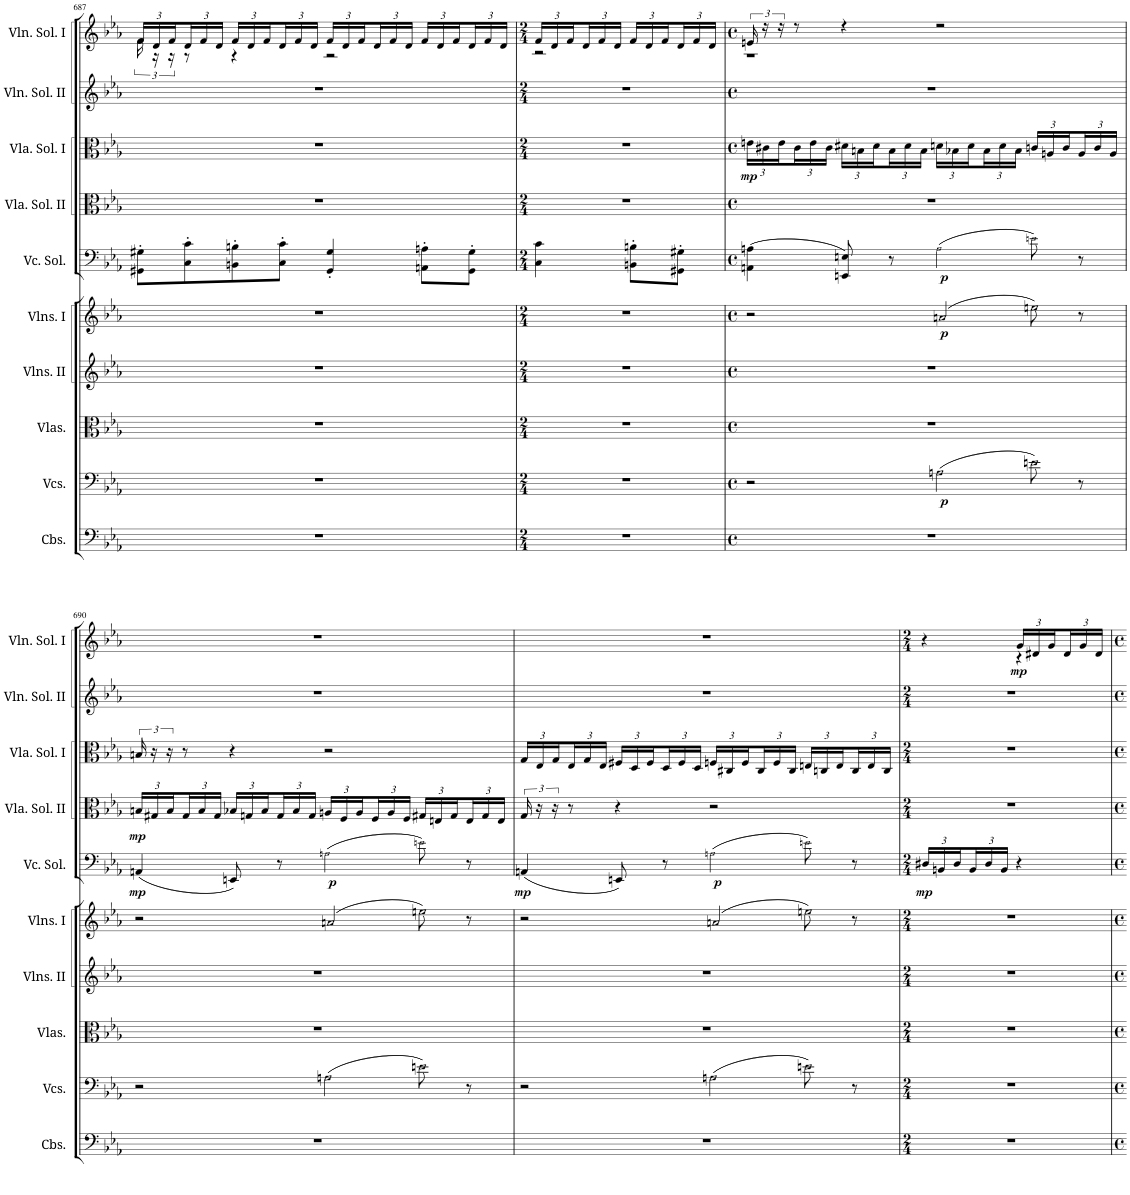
**kern	**kern	**dynam	**kern	**kern	**kern	**dynam	**kern	**dynam	**kern	**dynam	**kern	**dynam	**kern	**kern	**dynam
*part10	*part9	*part9	*part8	*part7	*part6	*part6	*part5	*part5	*part4	*part4	*part3	*part3	*part2	*part1	*part1
*staff10	*staff9	*staff9	*staff8	*staff7	*staff6	*staff6	*staff5	*staff5	*staff4	*staff4	*staff3	*staff3	*staff2	*staff1	*staff1
*I"Contrabasses	*I"Violoncellos	*	*I"Violas	*I"Violins II	*I"Violins I	*	*I"Violoncello Solo	*	*I"Viola Solo II	*	*I"Viola Solo I	*	*I"Violin Solo II	*I"Violin Solo I	*
*I'Cbs.	*I'Vcs.	*	*I'Vlas.	*I'Vlns. II	*I'Vlns. I	*	*I'Vc. Sol.	*	*I'Vla. Sol. II	*	*I'Vla. Sol. I	*	*I'Vln. Sol. II	*I'Vln. Sol. I	*
!!LO:PB:g=z
*clefF4	*clefF4	*	*clefC3	*clefG2	*clefG2	*	*clefF4	*	*clefC3	*	*clefC3	*	*clefG2	*clefG2	*
*Trd7c12	*	*	*	*	*	*	*	*	*	*	*	*	*	*	*
*k[b-e-a-]	*k[b-e-a-]	*	*k[b-e-a-]	*k[b-e-a-]	*k[b-e-a-]	*	*k[b-e-a-]	*	*k[b-e-a-]	*	*k[b-e-a-]	*	*k[b-e-a-]	*k[b-e-a-]	*
*M4/4	*M4/4	*	*M4/4	*M4/4	*M4/4	*	*M4/4	*	*M4/4	*	*M4/4	*	*M4/4	*M4/4	*
*met(c)	*met(c)	*	*met(c)	*met(c)	*met(c)	*	*met(c)	*	*met(c)	*	*met(c)	*	*met(c)	*met(c)	*
=687	=687	=687	=687	=687	=687	=687	=687	=687	=687	=687	=687	=687	=687	=687	=687
*	*	*	*	*	*	*	*	*	*	*	*	*	*	*^	*
*	*	*	*	*	*	*	*	*	*	*	*	*	*	*Xbrackettup	*brackettup	*
1r	1r	.	1r	1r	1r	.	8GG#X\' 8G#X\'L	.	1r	.	1r	.	1r	24f/LL	24f\	.
.	.	.	.	.	.	.	.	.	.	.	.	.	.	24d/	24r	.
.	.	.	.	.	.	.	.	.	.	.	.	.	.	24f/	24r	.
*	*	*	*	*	*	*	*	*	*	*	*	*	*	*Xbrackettup	*	*
.	.	.	.	.	.	.	8C\' 8c\'	.	.	.	.	.	.	24d/	8r	.
.	.	.	.	.	.	.	.	.	.	.	.	.	.	24f/	.	.
.	.	.	.	.	.	.	.	.	.	.	.	.	.	24d/JJ	.	.
.	.	.	.	.	.	.	8BBn\' 8Bn\'	.	.	.	.	.	.	24f/LL	4r	.
.	.	.	.	.	.	.	.	.	.	.	.	.	.	24d/	.	.
.	.	.	.	.	.	.	.	.	.	.	.	.	.	24f/	.	.
.	.	.	.	.	.	.	8C\' 8c\'J	.	.	.	.	.	.	24d/	.	.
.	.	.	.	.	.	.	.	.	.	.	.	.	.	24f/	.	.
.	.	.	.	.	.	.	.	.	.	.	.	.	.	24d/JJ	.	.
.	.	.	.	.	.	.	4GG#/' 4G#/'	.	.	.	.	.	.	24f/LL	2r	.
.	.	.	.	.	.	.	.	.	.	.	.	.	.	24d/	.	.
.	.	.	.	.	.	.	.	.	.	.	.	.	.	24f/	.	.
.	.	.	.	.	.	.	.	.	.	.	.	.	.	24d/	.	.
.	.	.	.	.	.	.	.	.	.	.	.	.	.	24f/	.	.
.	.	.	.	.	.	.	.	.	.	.	.	.	.	24d/JJ	.	.
.	.	.	.	.	.	.	8AAn\' 8An\'L	.	.	.	.	.	.	24f/LL	.	.
.	.	.	.	.	.	.	.	.	.	.	.	.	.	24d/	.	.
.	.	.	.	.	.	.	.	.	.	.	.	.	.	24f/	.	.
.	.	.	.	.	.	.	8GG#\' 8G#\'J	.	.	.	.	.	.	24d/	.	.
.	.	.	.	.	.	.	.	.	.	.	.	.	.	24f/	.	.
.	.	.	.	.	.	.	.	.	.	.	.	.	.	24d/JJ	.	.
=688	=688	=688	=688	=688	=688	=688	=688	=688	=688	=688	=688	=688	=688	=688	=688	=688
*M2/4	*M2/4	*	*M2/4	*M2/4	*M2/4	*	*M2/4	*	*M2/4	*	*M2/4	*	*M2/4	*M2/4	*	*
2r	2r	.	2r	2r	2r	.	4C\ 4c\	.	2r	.	2r	.	2r	24f/LL	2r	.
.	.	.	.	.	.	.	.	.	.	.	.	.	.	24d/	.	.
.	.	.	.	.	.	.	.	.	.	.	.	.	.	24f/	.	.
.	.	.	.	.	.	.	.	.	.	.	.	.	.	24d/	.	.
.	.	.	.	.	.	.	.	.	.	.	.	.	.	24f/	.	.
.	.	.	.	.	.	.	.	.	.	.	.	.	.	24d/JJ	.	.
.	.	.	.	.	.	.	8BBn\' 8Bn\'L	.	.	.	.	.	.	24f/LL	.	.
.	.	.	.	.	.	.	.	.	.	.	.	.	.	24d/	.	.
.	.	.	.	.	.	.	.	.	.	.	.	.	.	24f/	.	.
.	.	.	.	.	.	.	8GG#X\' 8G#X\'J	.	.	.	.	.	.	24d/	.	.
.	.	.	.	.	.	.	.	.	.	.	.	.	.	24f/	.	.
.	.	.	.	.	.	.	.	.	.	.	.	.	.	24d/JJ	.	.
=689	=689	=689	=689	=689	=689	=689	=689	=689	=689	=689	=689	=689	=689	=689	=689	=689
*M4/4	*M4/4	*	*M4/4	*M4/4	*M4/4	*	*M4/4	*	*M4/4	*	*M4/4	*	*M4/4	*M4/4	*	*
*met(c)	*met(c)	*	*met(c)	*met(c)	*met(c)	*	*met(c)	*	*met(c)	*	*met(c)	*	*met(c)	*met(c)	*	*
*	*^	*	*	*	*^	*	*^	*	*	*	*	*	*	*	*	*
*	*	*	*	*	*	*	*	*	*	*	*	*	*	*Xbrackettup	*	*	*brackettup	*	*
!	!	!	!	!	!	!	!	!	!	!	!	!	!	!	!LO:DY:b	!	!	!	!
1r	2r	2ryy	.	1r	1r	2r	2ryy	.	(4AAn\ 4An\	2ryy	.	1r	.	24en\LL	mp	1r	24en/	1r	.
.	.	.	.	.	.	.	.	.	.	.	.	.	.	24c#X\	.	.	24r	.	.
.	.	.	.	.	.	.	.	.	.	.	.	.	.	24e\	.	.	24r	.	.
.	.	.	.	.	.	.	.	.	.	.	.	.	.	24c#\	.	.	8r	.	.
.	.	.	.	.	.	.	.	.	.	.	.	.	.	24e\	.	.	.	.	.
.	.	.	.	.	.	.	.	.	.	.	.	.	.	24c#\JJ	.	.	.	.	.
.	.	.	.	.	.	.	.	.	8EEn/ 8En/)	.	.	.	.	24d#X\LL	.	.	4r	.	.
.	.	.	.	.	.	.	.	.	.	.	.	.	.	24Bn\	.	.	.	.	.
.	.	.	.	.	.	.	.	.	.	.	.	.	.	24d#\	.	.	.	.	.
.	.	.	.	.	.	.	.	.	8r	.	.	.	.	24B\	.	.	.	.	.
.	.	.	.	.	.	.	.	.	.	.	.	.	.	24d#\	.	.	.	.	.
.	.	.	.	.	.	.	.	.	.	.	.	.	.	24B\JJ	.	.	.	.	.
!	!LO:N:head=open	!	!LO:DY:b	!	!	!LO:N:head=open	!	!LO:DY:b	!LO:N:head=open	!	!LO:DY:b	!	!	!	!	!	!	!	!
.	(4An\	4an	p	.	.	(4an/	4aan	p	(4A\	4an	p	.	.	24dn\LL	.	.	2r	.	.
.	.	.	.	.	.	.	.	.	.	.	.	.	.	24B-X\	.	.	.	.	.
.	.	.	.	.	.	.	.	.	.	.	.	.	.	24d\	.	.	.	.	.
.	.	.	.	.	.	.	.	.	.	.	.	.	.	24B-\	.	.	.	.	.
.	.	.	.	.	.	.	.	.	.	.	.	.	.	24d\	.	.	.	.	.
.	.	.	.	.	.	.	.	.	.	.	.	.	.	24B-\JJ	.	.	.	.	.
!	!LO:N:head=open	!	!	!	!	!LO:N:head=open	!	!	!LO:N:head=open	!	!	!	!	!	!	!	!	!	!
.	8en\)	8een	.	.	.	8een\)	8eeen	.	8en\)	8een	.	.	.	24cn/LL	.	.	.	.	.
.	.	.	.	.	.	.	.	.	.	.	.	.	.	24An/	.	.	.	.	.
.	.	.	.	.	.	.	.	.	.	.	.	.	.	24c/	.	.	.	.	.
.	8r	8ryy	.	.	.	8r	8ryy	.	8r	8ryy	.	.	.	24A/	.	.	.	.	.
.	.	.	.	.	.	.	.	.	.	.	.	.	.	24c/	.	.	.	.	.
.	.	.	.	.	.	.	.	.	.	.	.	.	.	24A/JJ	.	.	.	.	.
*	*	*	*	*	*	*	*	*	*	*	*	*	*	*	*	*	*v	*v	*
!!LO:LB:g=z
=690	=690	=690	=690	=690	=690	=690	=690	=690	=690	=690	=690	=690	=690	=690	=690	=690	=690	=690
*	*	*	*	*	*	*	*	*	*	*	*	*Xbrackettup	*	*brackettup	*	*	*	*
!	!	!	!	!	!	!	!	!	!	!	!LO:DY:b	!	!LO:DY:b	!	!	!	!	!
1r	2r	2ryy	.	1r	1r	2r	2ryy	.	(4AAn/	2ryy	mp	24Bn/LL	mp	24Bn/	.	1r	1r	.
.	.	.	.	.	.	.	.	.	.	.	.	24G#X/	.	24r	.	.	.	.
.	.	.	.	.	.	.	.	.	.	.	.	24B/	.	24r	.	.	.	.
.	.	.	.	.	.	.	.	.	.	.	.	24G#/	.	8r	.	.	.	.
.	.	.	.	.	.	.	.	.	.	.	.	24B/	.	.	.	.	.	.
.	.	.	.	.	.	.	.	.	.	.	.	24G#/JJ	.	.	.	.	.	.
.	.	.	.	.	.	.	.	.	8EEn/)	.	.	24B-X/LL	.	4r	.	.	.	.
.	.	.	.	.	.	.	.	.	.	.	.	24Gn/	.	.	.	.	.	.
.	.	.	.	.	.	.	.	.	.	.	.	24B-/	.	.	.	.	.	.
.	.	.	.	.	.	.	.	.	8r	.	.	24G/	.	.	.	.	.	.
.	.	.	.	.	.	.	.	.	.	.	.	24B-/	.	.	.	.	.	.
.	.	.	.	.	.	.	.	.	.	.	.	24G/JJ	.	.	.	.	.	.
!	!LO:N:head=open	!	!	!	!	!LO:N:head=open	!	!	!LO:N:head=open	!	!LO:DY:b	!	!	!	!	!	!	!
.	(4An\	4an	.	.	.	(4an/	4aan	.	(4An\	4an	p	24An/LL	.	2r	.	.	.	.
.	.	.	.	.	.	.	.	.	.	.	.	24F/	.	.	.	.	.	.
.	.	.	.	.	.	.	.	.	.	.	.	24A/	.	.	.	.	.	.
.	.	.	.	.	.	.	.	.	.	.	.	24F/	.	.	.	.	.	.
.	.	.	.	.	.	.	.	.	.	.	.	24A/	.	.	.	.	.	.
.	.	.	.	.	.	.	.	.	.	.	.	24F/JJ	.	.	.	.	.	.
!	!LO:N:head=open	!	!	!	!	!LO:N:head=open	!	!	!LO:N:head=open	!	!	!	!	!	!	!	!	!
.	8en\)	8een	.	.	.	8een\)	8eeen	.	8en\)	8een	.	24G#X/LL	.	.	.	.	.	.
.	.	.	.	.	.	.	.	.	.	.	.	24En/	.	.	.	.	.	.
.	.	.	.	.	.	.	.	.	.	.	.	24G#/	.	.	.	.	.	.
.	8r	8ryy	.	.	.	8r	8ryy	.	8r	8ryy	.	24E/	.	.	.	.	.	.
.	.	.	.	.	.	.	.	.	.	.	.	24G#/	.	.	.	.	.	.
.	.	.	.	.	.	.	.	.	.	.	.	24E/JJ	.	.	.	.	.	.
=691	=691	=691	=691	=691	=691	=691	=691	=691	=691	=691	=691	=691	=691	=691	=691	=691	=691	=691
*	*	*	*	*	*	*	*	*	*	*	*	*brackettup	*	*Xbrackettup	*	*	*	*
!	!	!	!	!	!	!	!	!	!	!	!LO:DY:b	!	!	!	!	!	!	!
1r	2r	2ryy	.	1r	1r	2r	2ryy	.	(4AAn/	2ryy	mp	24G/	.	24G/LL	.	1r	1r	.
.	.	.	.	.	.	.	.	.	.	.	.	24r	.	24E-/	.	.	.	.
.	.	.	.	.	.	.	.	.	.	.	.	24r	.	24G/	.	.	.	.
.	.	.	.	.	.	.	.	.	.	.	.	8r	.	24E-/	.	.	.	.
.	.	.	.	.	.	.	.	.	.	.	.	.	.	24G/	.	.	.	.
.	.	.	.	.	.	.	.	.	.	.	.	.	.	24E-/JJ	.	.	.	.
.	.	.	.	.	.	.	.	.	8EEn/)	.	.	4r	.	24F#X/LL	.	.	.	.
.	.	.	.	.	.	.	.	.	.	.	.	.	.	24D/	.	.	.	.
.	.	.	.	.	.	.	.	.	.	.	.	.	.	24F#/	.	.	.	.
.	.	.	.	.	.	.	.	.	8r	.	.	.	.	24D/	.	.	.	.
.	.	.	.	.	.	.	.	.	.	.	.	.	.	24F#/	.	.	.	.
.	.	.	.	.	.	.	.	.	.	.	.	.	.	24D/JJ	.	.	.	.
!	!LO:N:head=open	!	!	!	!	!LO:N:head=open	!	!	!LO:N:head=open	!	!LO:DY:b	!	!	!	!	!	!	!
.	(4An\	4an	.	.	.	(4an/	4aan	.	(4An\	4an	p	2r	.	24Fn/LL	.	.	.	.
.	.	.	.	.	.	.	.	.	.	.	.	.	.	24C#X/	.	.	.	.
.	.	.	.	.	.	.	.	.	.	.	.	.	.	24F/	.	.	.	.
.	.	.	.	.	.	.	.	.	.	.	.	.	.	24C#/	.	.	.	.
.	.	.	.	.	.	.	.	.	.	.	.	.	.	24F/	.	.	.	.
.	.	.	.	.	.	.	.	.	.	.	.	.	.	24C#/JJ	.	.	.	.
!	!LO:N:head=open	!	!	!	!	!LO:N:head=open	!	!	!LO:N:head=open	!	!	!	!	!	!	!	!	!
.	8en\)	8een	.	.	.	8een\)	8eeen	.	8en\)	8een	.	.	.	24En/LL	.	.	.	.
.	.	.	.	.	.	.	.	.	.	.	.	.	.	24Cn/	.	.	.	.
.	.	.	.	.	.	.	.	.	.	.	.	.	.	24E/	.	.	.	.
.	8r	8ryy	.	.	.	8r	8ryy	.	8r	8ryy	.	.	.	24C/	.	.	.	.
.	.	.	.	.	.	.	.	.	.	.	.	.	.	24E/	.	.	.	.
.	.	.	.	.	.	.	.	.	.	.	.	.	.	24C/JJ	.	.	.	.
*	*	*	*	*	*	*v	*v	*	*	*	*	*	*	*	*	*	*	*
*	*v	*v	*	*	*	*	*	*v	*v	*	*	*	*	*	*	*	*
=692	=692	=692	=692	=692	=692	=692	=692	=692	=692	=692	=692	=692	=692	=692	=692
*M2/4	*M2/4	*	*M2/4	*M2/4	*M2/4	*	*M2/4	*	*M2/4	*	*M2/4	*	*M2/4	*M2/4	*
*	*	*	*	*	*	*	*Xbrackettup	*	*	*	*	*	*	*	*
*	*	*	*	*	*	*	*	*	*	*	*	*	*	*^	*
!	!	!	!	!	!	!	!	!LO:DY:b	!	!	!	!	!	!	!	!
2r	2r	.	2r	2r	2r	.	24D#X/LL	mp	2r	.	2r	.	2r	4r	4ryy	.
.	.	.	.	.	.	.	24BBn/	.	.	.	.	.	.	.	.	.
.	.	.	.	.	.	.	24D#/	.	.	.	.	.	.	.	.	.
.	.	.	.	.	.	.	24BB/	.	.	.	.	.	.	.	.	.
.	.	.	.	.	.	.	24D#/	.	.	.	.	.	.	.	.	.
.	.	.	.	.	.	.	24BB/JJ	.	.	.	.	.	.	.	.	.
*	*	*	*	*	*	*	*	*	*	*	*	*	*	*Xbrackettup	*	*
!	!	!	!	!	!	!	!	!	!	!	!	!	!	!	!	!LO:DY:b
.	.	.	.	.	.	.	4r	.	.	.	.	.	.	24g/LL	4r	mp
.	.	.	.	.	.	.	.	.	.	.	.	.	.	24d#X/	.	.
.	.	.	.	.	.	.	.	.	.	.	.	.	.	24g/	.	.
.	.	.	.	.	.	.	.	.	.	.	.	.	.	24d#/	.	.
.	.	.	.	.	.	.	.	.	.	.	.	.	.	24g/	.	.
.	.	.	.	.	.	.	.	.	.	.	.	.	.	24d#/JJ	.	.
*	*	*	*	*	*	*	*	*	*	*	*	*	*	*v	*v	*
=	=	=	=	=	=	=	=	=	=	=	=	=	=	=	=
*-	*-	*-	*-	*-	*-	*-	*-	*-	*-	*-	*-	*-	*-	*-	*-
